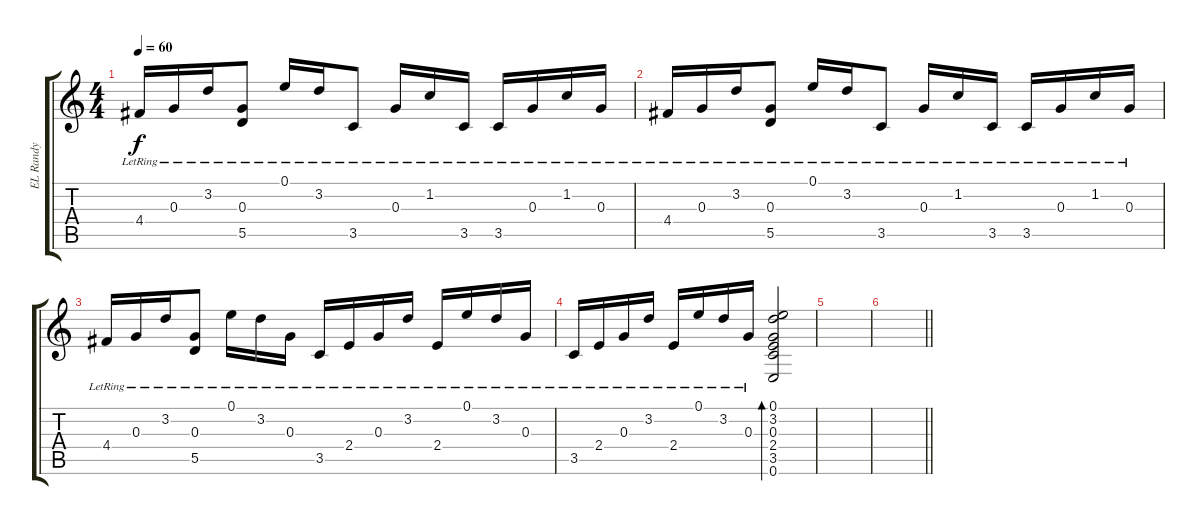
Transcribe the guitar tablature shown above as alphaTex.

\track ("EL Randy" "EL Randy") {instrument acousticguitarsteel}
\staff {score tabs}
\tuning (E4 B3 G3 D3 A2 E2) {hide}
\ts (4 4)
\tempo 60
\clef g2
\ks c
4.4{lr}.16{dy f} 0.3{lr}.16 3.2{lr}.16 (0.3{lr} 5.5{lr}).8 0.1{lr}.16 3.2{lr}.16 3.5{lr}.8 0.3{lr}.16 1.2{lr}.16 3.5{lr}.16 3.5{lr}.16 0.3{lr}.16 1.2{lr}.16 0.3{lr}.16 |
4.4{lr}.16 0.3{lr}.16 3.2{lr}.16 (0.3{lr} 5.5{lr}).8 0.1{lr}.16 3.2{lr}.16 3.5{lr}.8 0.3{lr}.16 1.2{lr}.16 3.5{lr}.16 3.5{lr}.16 0.3{lr}.16 1.2{lr}.16 0.3{lr}.16 |
4.4{lr}.16 0.3{lr}.16 3.2{lr}.16 (0.3{lr} 5.5{lr}).8 0.1{lr}.16 3.2{lr}.16 0.3{lr}.16 3.5{lr}.16 2.4{lr}.16 0.3{lr}.16 3.2{lr}.16 2.4{lr}.16 0.1{lr}.16 3.2{lr}.16 0.3{lr}.16 |
3.5{lr}.16 2.4{lr}.16 0.3{lr}.16 3.2{lr}.16 2.4{lr}.16 0.1{lr}.16 3.2{lr}.16 0.3{lr}.16 (0.1 3.2 0.3 2.4 3.5 0.6).2{bd 120} |
|
\barLineRight lightlight
